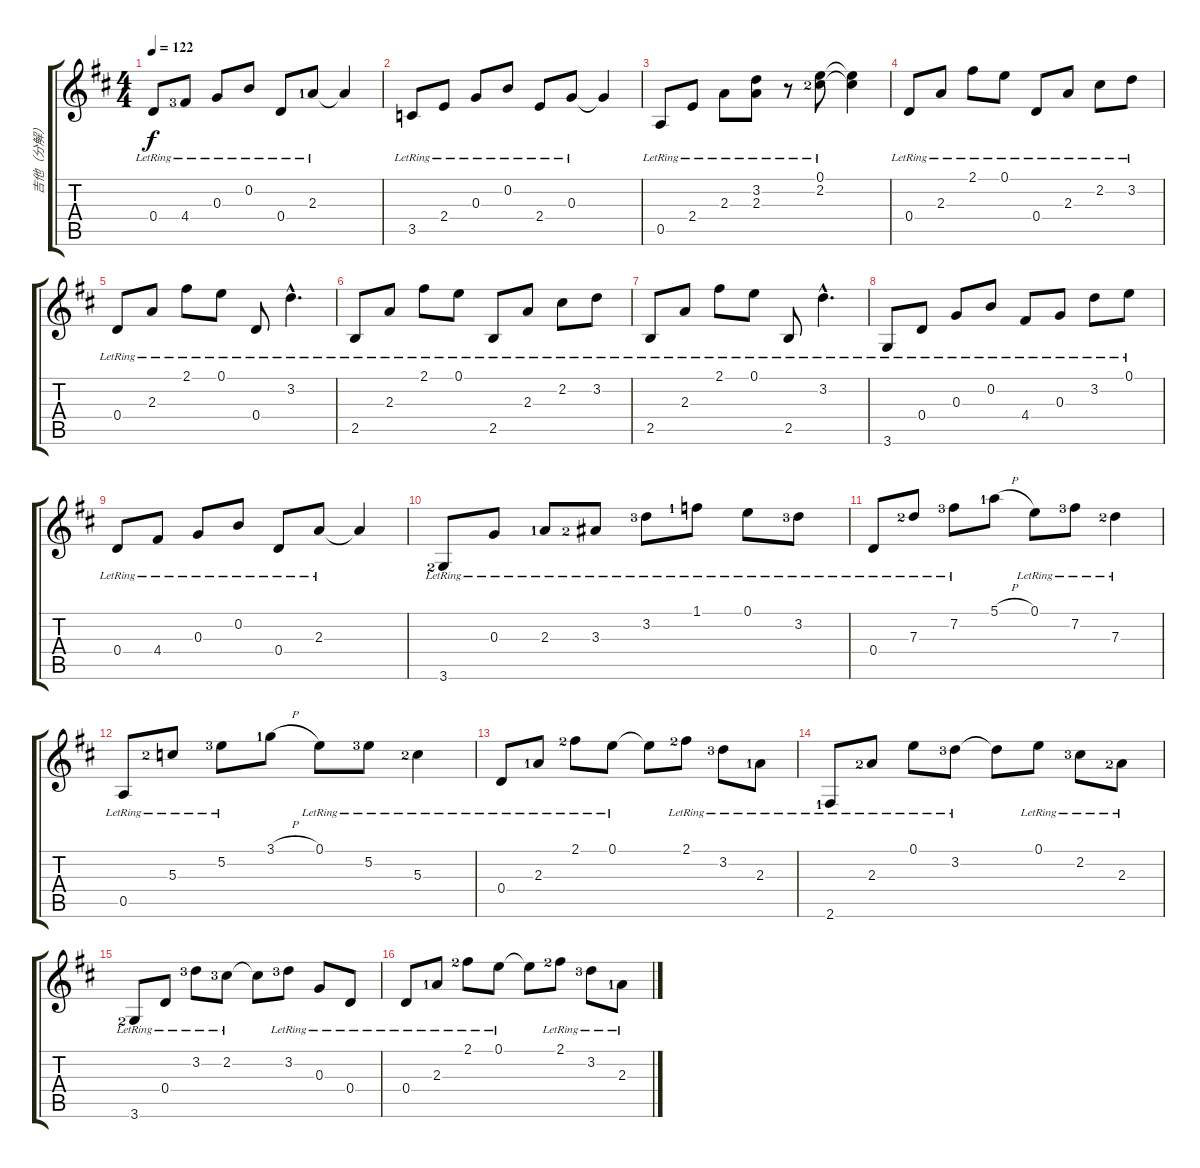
\track ("吉他（分解）" "吉他（分解）") {instrument acousticguitarsteel}
\staff {score tabs}
\tuning (E4 B3 G3 D3 A2 E2) {hide}
\ts (4 4)
\tempo 122
\clef g2
\ks d
0.4{lr}.8{dy f} 4.4{lr lf 4}.8 0.3{lr}.8 0.2{lr}.8 0.4{lr}.8 2.3{lr lf 2}.8 2.3{t}.4 |
3.5{lr}.8 2.4{lr}.8 0.3{lr}.8 0.2{lr}.8 2.4{lr}.8 0.3{lr}.8 0.3{t}.4 |
0.5{lr}.8 2.4{lr}.8 2.3{lr}.8 (3.2{lr} 2.3{lr}).8 r.8 (0.1{lr} 2.2{lr lf 3}).8 (0.1{t} 2.2{t}).4 |
0.4{lr}.8 2.3{lr}.8 2.1{lr}.8 0.1{lr}.8 0.4{lr}.8 2.3{lr}.8 2.2{lr}.8 3.2{lr}.8 |
0.4{lr}.8 2.3{lr}.8 2.1{lr}.8 0.1{lr}.8 0.4{lr}.8 3.2{hac lr}.4{d} |
2.5{lr}.8 2.3{lr}.8 2.1{lr}.8 0.1{lr}.8 2.5{lr}.8 2.3{lr}.8 2.2{lr}.8 3.2{lr}.8 |
2.5{lr}.8 2.3{lr}.8 2.1{lr}.8 0.1{lr}.8 2.5{lr}.8 3.2{hac lr}.4{d} |
3.6{lr}.8 0.4{lr}.8 0.3{lr}.8 0.2{lr}.8 4.4{lr}.8 0.3{lr}.8 3.2{lr}.8 0.1{lr}.8 |
0.4{lr}.8 4.4{lr}.8 0.3{lr}.8 0.2{lr}.8 0.4{lr}.8 2.3{lr}.8 2.3{t}.4 |
3.6{lr lf 3}.8 0.3{lr}.8 2.3{lr lf 2}.8 3.3{lr lf 3}.8 3.2{lr lf 4}.8 1.1{lr lf 2}.8 0.1{lr}.8 3.2{lr lf 4}.8 |
0.4{lr}.8 7.3{lr lf 3}.8 7.2{lr lf 4}.8 5.1{h lf 2}.8 0.1{lr}.8 7.2{lr lf 4}.8 7.3{lr lf 3}.4 |
0.5{lr}.8 5.3{lr lf 3}.8 5.2{lr lf 4}.8 3.1{h lf 2}.8 0.1{lr}.8 5.2{lr lf 4}.8 5.3{lr lf 3}.4 |
0.4{lr}.8 2.3{lr lf 2}.8 2.1{lr lf 3}.8 0.1{lr}.8 0.1{t}.8 2.1{lr lf 3}.8 3.2{lr lf 4}.8 2.3{lr lf 2}.8 |
2.6{lr lf 2}.8 2.3{lr lf 3}.8 0.1{lr}.8 3.2{lr lf 4}.8 3.2{t}.8 0.1{lr}.8 2.2{lr lf 4}.8 2.3{lr lf 3}.8 |
3.6{lr lf 3}.8 0.4{lr}.8 3.2{lr lf 4}.8 2.2{lr lf 4}.8 2.2{t}.8 3.2{lr lf 4}.8 0.3{lr}.8 0.4{lr}.8 |
0.4{lr}.8 2.3{lr lf 2}.8 2.1{lr lf 3}.8 0.1{lr}.8 0.1{t}.8 2.1{lr lf 3}.8 3.2{lr lf 4}.8 2.3{lr lf 2}.8
